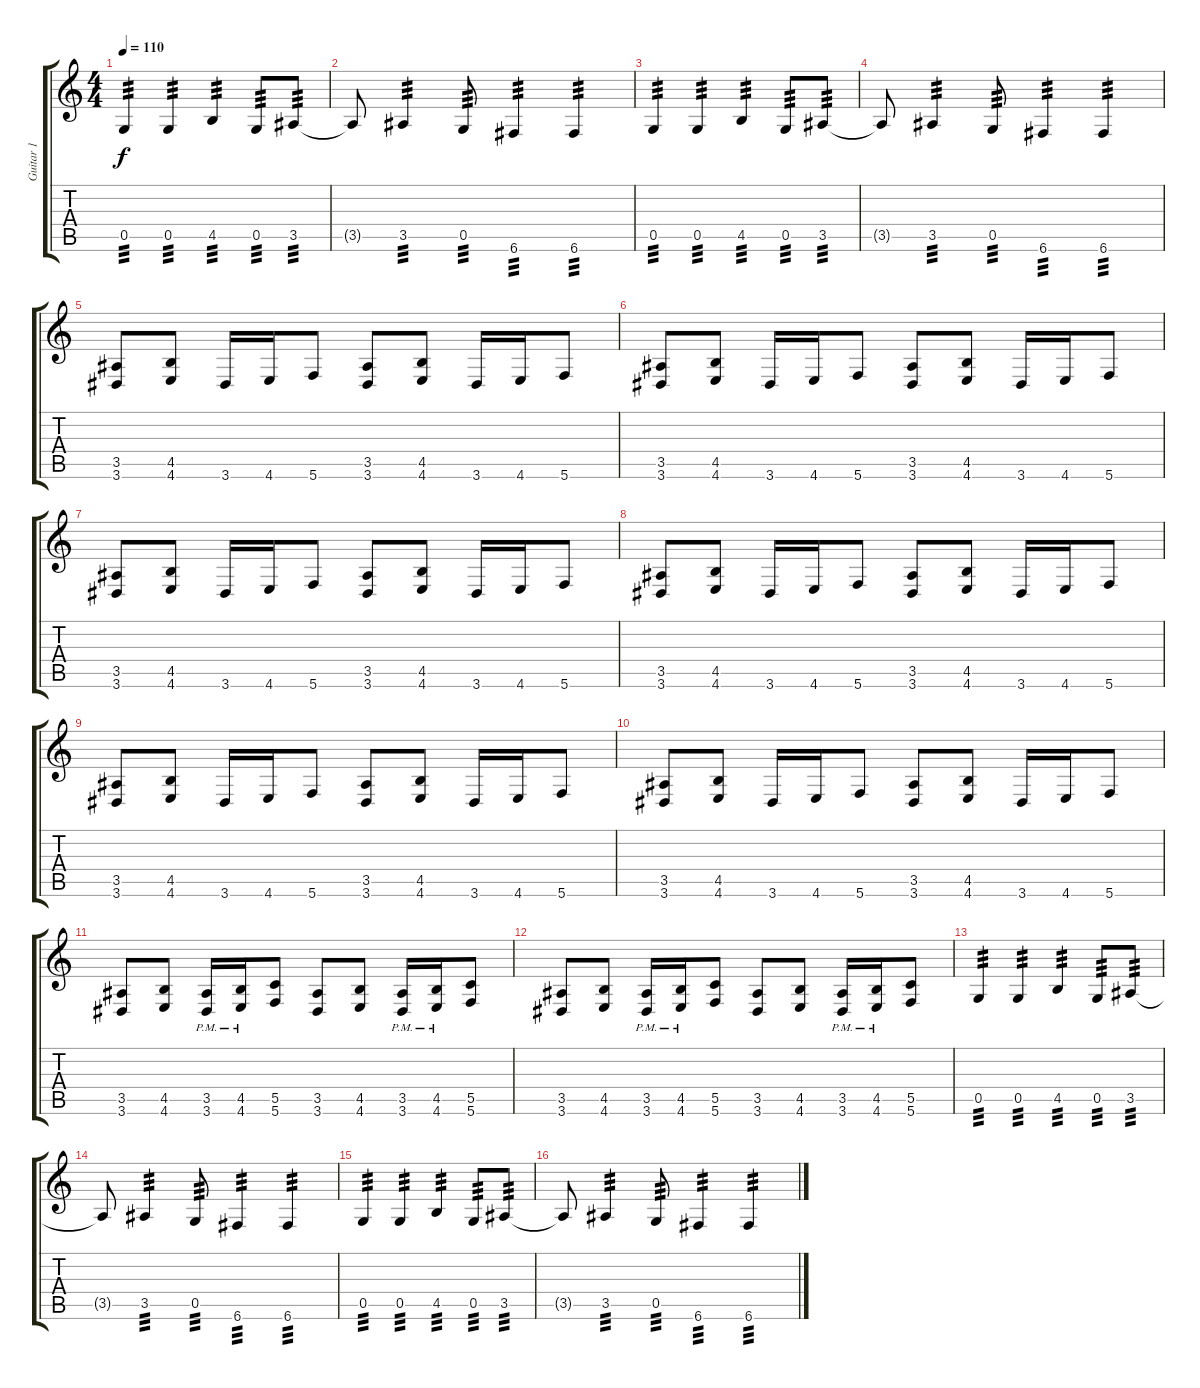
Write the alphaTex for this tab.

\track ("Guitar 1" "Guitar 1") {instrument distortionguitar}
\staff {score tabs}
\tuning (D4 A3 F3 C3 G2 C2) {hide}
\ts (4 4)
\tempo 110
\clef g2
\ks c
0.5.4{tp 3 dy f} 0.5.4{tp 3} 4.5.4{tp 3} 0.5.8{tp 3} 3.5.8{tp 3} |
3.5{t}.8 3.5.4{tp 3} 0.5.8{tp 3} 6.6.4{tp 3} 6.6.4{tp 3} |
0.5.4{tp 3} 0.5.4{tp 3} 4.5.4{tp 3} 0.5.8{tp 3} 3.5.8{tp 3} |
3.5{t}.8 3.5.4{tp 3} 0.5.8{tp 3} 6.6.4{tp 3} 6.6.4{tp 3} |
(3.5 3.6).8 (4.5 4.6).8 3.6.16 4.6.16 5.6.8 (3.5 3.6).8 (4.5 4.6).8 3.6.16 4.6.16 5.6.8 |
(3.5 3.6).8 (4.5 4.6).8 3.6.16 4.6.16 5.6.8 (3.5 3.6).8 (4.5 4.6).8 3.6.16 4.6.16 5.6.8 |
(3.5 3.6).8 (4.5 4.6).8 3.6.16 4.6.16 5.6.8 (3.5 3.6).8 (4.5 4.6).8 3.6.16 4.6.16 5.6.8 |
(3.5 3.6).8 (4.5 4.6).8 3.6.16 4.6.16 5.6.8 (3.5 3.6).8 (4.5 4.6).8 3.6.16 4.6.16 5.6.8 |
(3.5 3.6).8 (4.5 4.6).8 3.6.16 4.6.16 5.6.8 (3.5 3.6).8 (4.5 4.6).8 3.6.16 4.6.16 5.6.8 |
(3.5 3.6).8 (4.5 4.6).8 3.6.16 4.6.16 5.6.8 (3.5 3.6).8 (4.5 4.6).8 3.6.16 4.6.16 5.6.8 |
(3.5 3.6).8 (4.5 4.6).8 (3.5 3.6{pm}).16 (4.5 4.6{pm}).16 (5.5 5.6).8 (3.5 3.6).8 (4.5 4.6).8 (3.5 3.6{pm}).16 (4.5 4.6{pm}).16 (5.5 5.6).8 |
(3.5 3.6).8 (4.5 4.6).8 (3.5 3.6{pm}).16 (4.5 4.6{pm}).16 (5.5 5.6).8 (3.5 3.6).8 (4.5 4.6).8 (3.5 3.6{pm}).16 (4.5 4.6{pm}).16 (5.5 5.6).8 |
0.5.4{tp 3} 0.5.4{tp 3} 4.5.4{tp 3} 0.5.8{tp 3} 3.5.8{tp 3} |
3.5{t}.8 3.5.4{tp 3} 0.5.8{tp 3} 6.6.4{tp 3} 6.6.4{tp 3} |
0.5.4{tp 3} 0.5.4{tp 3} 4.5.4{tp 3} 0.5.8{tp 3} 3.5.8{tp 3} |
3.5{t}.8 3.5.4{tp 3} 0.5.8{tp 3} 6.6.4{tp 3} 6.6.4{tp 3}
